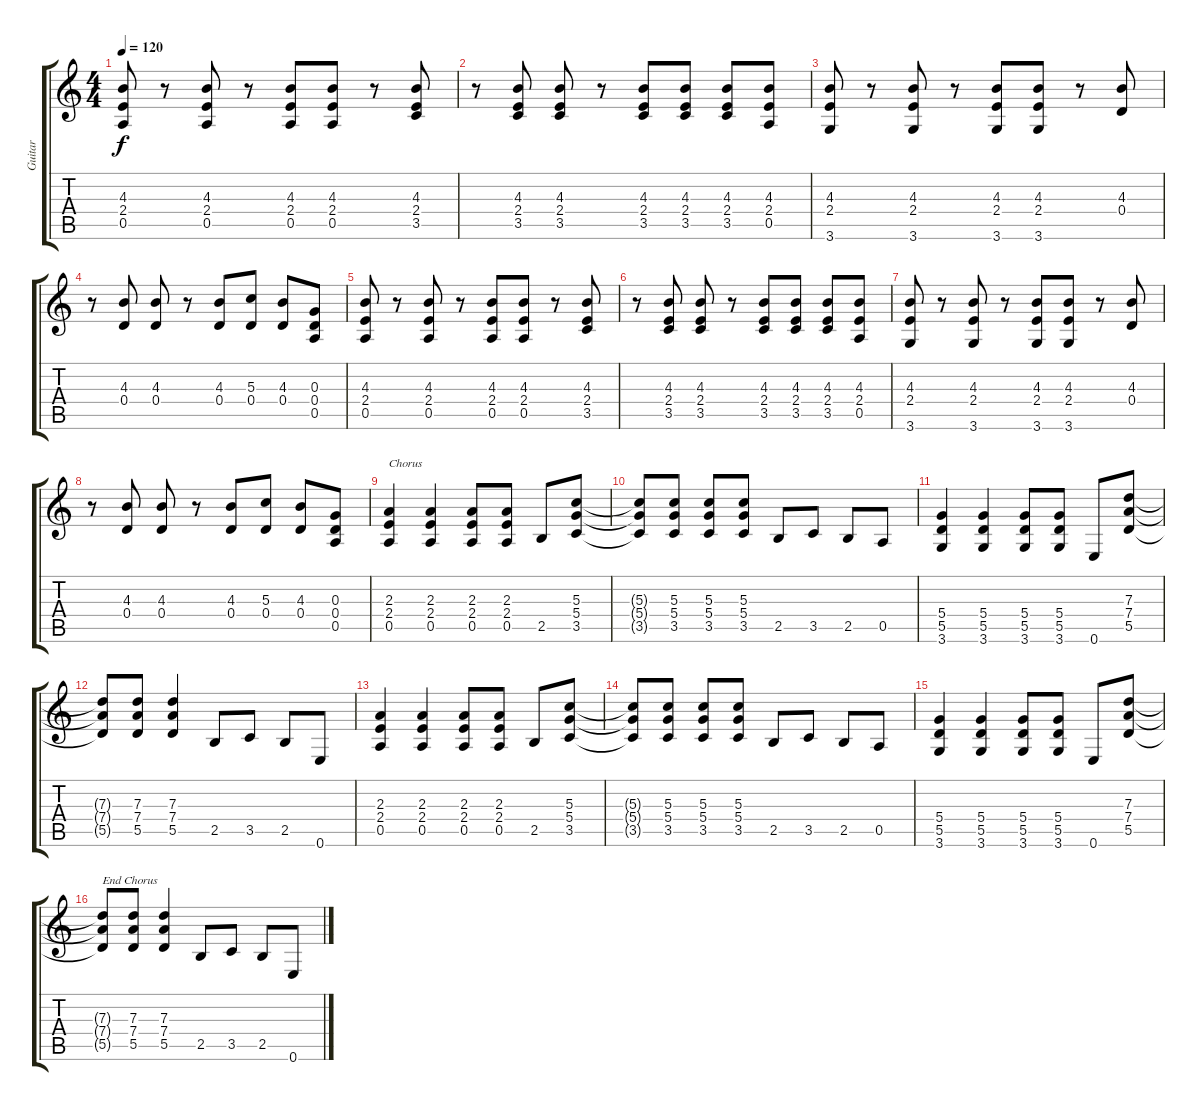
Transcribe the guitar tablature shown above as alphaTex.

\track ("Guitar" "Guitar") {instrument overdrivenguitar}
\staff {score tabs}
\tuning (E4 B3 G3 D3 A2 E2) {hide}
\ts (4 4)
\tempo 120
\clef g2
\ks c
(4.3 2.4 0.5).8{dy f} r.8 (4.3 2.4 0.5).8 r.8 (4.3 2.4 0.5).8 (4.3 2.4 0.5).8 r.8 (4.3 2.4 3.5).8 |
r.8 (4.3 2.4 3.5).8 (4.3 2.4 3.5).8 r.8 (4.3 2.4 3.5).8 (4.3 2.4 3.5).8 (4.3 2.4 3.5).8 (4.3 2.4 0.5).8 |
(4.3 2.4 3.6).8 r.8 (4.3 2.4 3.6).8 r.8 (4.3 2.4 3.6).8 (4.3 2.4 3.6).8 r.8 (4.3 0.4).8 |
r.8 (4.3 0.4).8 (4.3 0.4).8 r.8 (4.3 0.4).8 (5.3 0.4).8 (4.3 0.4).8 (0.3 0.4 0.5).8 |
(4.3 2.4 0.5).8 r.8 (4.3 2.4 0.5).8 r.8 (4.3 2.4 0.5).8 (4.3 2.4 0.5).8 r.8 (4.3 2.4 3.5).8 |
r.8 (4.3 2.4 3.5).8 (4.3 2.4 3.5).8 r.8 (4.3 2.4 3.5).8 (4.3 2.4 3.5).8 (4.3 2.4 3.5).8 (4.3 2.4 0.5).8 |
(4.3 2.4 3.6).8 r.8 (4.3 2.4 3.6).8 r.8 (4.3 2.4 3.6).8 (4.3 2.4 3.6).8 r.8 (4.3 0.4).8 |
r.8 (4.3 0.4).8 (4.3 0.4).8 r.8 (4.3 0.4).8 (5.3 0.4).8 (4.3 0.4).8 (0.3 0.4 0.5).8 |
(2.3 2.4 0.5).4{txt "Chorus"} (2.3 2.4 0.5).4 (2.3 2.4 0.5).8 (2.3 2.4 0.5).8 2.5.8 (5.3 5.4 3.5).8 |
(5.3{t} 5.4{t} 3.5{t}).8 (5.3 5.4 3.5).8 (5.3 5.4 3.5).8 (5.3 5.4 3.5).8 2.5.8 3.5.8 2.5.8 0.5.8 |
(5.4 5.5 3.6).4 (5.4 5.5 3.6).4 (5.4 5.5 3.6).8 (5.4 5.5 3.6).8 0.6.8 (7.3 7.4 5.5).8 |
(7.3{t} 7.4{t} 5.5{t}).8 (7.3 7.4 5.5).8 (7.3 7.4 5.5).4 2.5.8 3.5.8 2.5.8 0.6.8 |
(2.3 2.4 0.5).4 (2.3 2.4 0.5).4 (2.3 2.4 0.5).8 (2.3 2.4 0.5).8 2.5.8 (5.3 5.4 3.5).8 |
(5.3{t} 5.4{t} 3.5{t}).8 (5.3 5.4 3.5).8 (5.3 5.4 3.5).8 (5.3 5.4 3.5).8 2.5.8 3.5.8 2.5.8 0.5.8 |
(5.4 5.5 3.6).4 (5.4 5.5 3.6).4 (5.4 5.5 3.6).8 (5.4 5.5 3.6).8 0.6.8 (7.3 7.4 5.5).8 |
(7.3{t} 7.4{t} 5.5{t}).8{txt "End Chorus"} (7.3 7.4 5.5).8 (7.3 7.4 5.5).4 2.5.8 3.5.8 2.5.8 0.6.8
